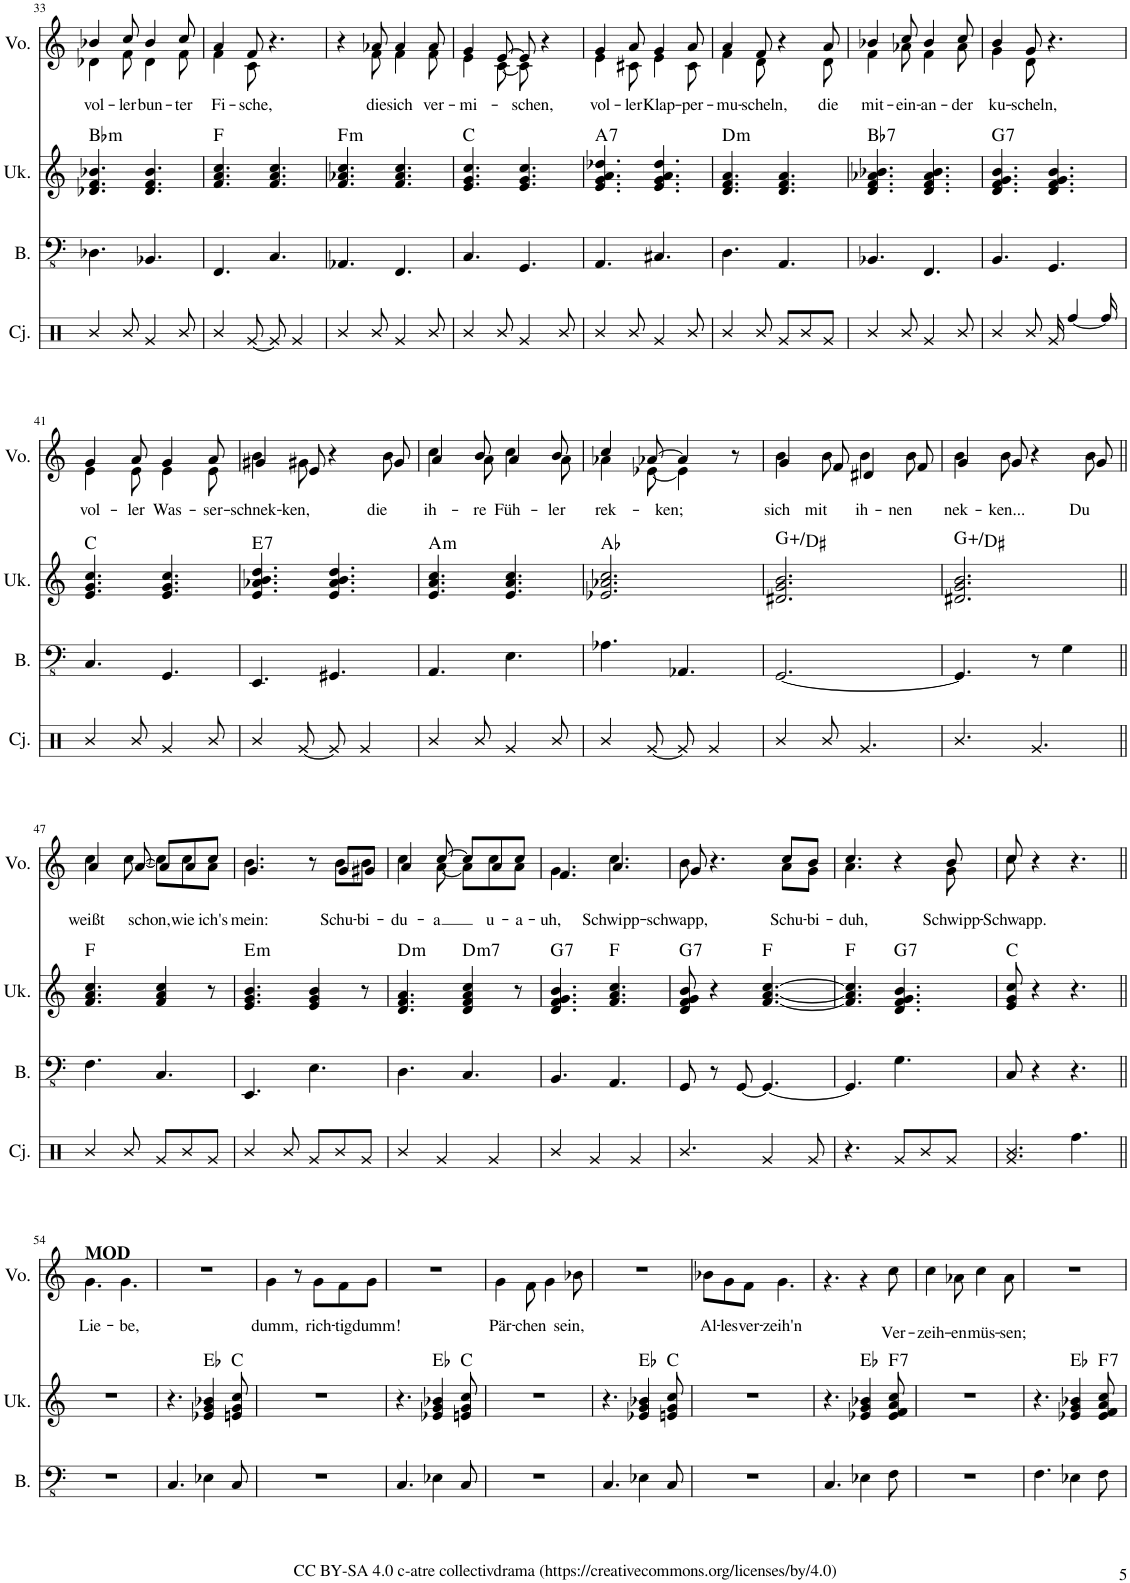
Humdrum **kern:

**kern	**kern	**harte	**kern	**text
*part3	*part2	*part2	*part1	*part1
*staff3	*staff2	*	*staff1	*staff1
*I"(Kontra-)Bass (Klavier, links)	*I"Ukulele (Klavier, rechts)	*	*I"Gesang	*
*I'B.	*I'Uk.	*	*I'G.	*
!!LO:PB:g=z
*clefFv4	*clefG2	*	*clefG2	*
*k[]	*k[]	*	*k[]	*
*M6/8	*M6/8	*	*M6/8	*
=33	=33	=33	=33	=33
!	!	!LO:H:kt=m	!	!LO:LY:b
*	*	*	*^	*
4.DD-X\	4.d-X/ 4.f/ 4.b-X/	Bb:min	4b-X/	4d-X\	vol-
!	!	!	!	!	!LO:LY:b
.	.	.	8cc/	8f\	-ler
!	!	!	!	!	!LO:LY:b
4.BBB-X/	4.d-/ 4.f/ 4.b-/	.	4b-/	4d-\	bun-
!	!	!	!	!	!LO:LY:b
.	.	.	8cc/	8f\	-ter
=34	=34	=34	=34	=34	=34
!	!	!	!	!	!LO:LY:b
4.FFF/	4.f/ 4.a/ 4.cc/	F:maj	4a/	4f\	Fi-
!	!	!	!	!	!LO:LY:b
.	.	.	8f/	8c\	-sche,
4.CC/	4.f/ 4.a/ 4.cc/	.	4.r	4.ryy	.
=35	=35	=35	=35	=35	=35
!	!	!LO:H:kt=m	!	!	!
4.AAA-X/	4.f/ 4.a-X/ 4.cc/	F:min	4r	4ryy	.
!	!	!	!	!	!LO:LY:b
.	.	.	8a-X/	8f\	die
!	!	!	!	!	!LO:LY:b
4.FFF/	4.f/ 4.a-/ 4.cc/	.	4a-/	4f\	sich
!	!	!	!	!	!LO:LY:b
.	.	.	8a-/	8f\	ver-
=36	=36	=36	=36	=36	=36
!	!	!	!	!	!LO:LY:b
4.CC/	4.e/ 4.g/ 4.cc/	C:maj	4g/	4e\	-mi-
!	!	!	!	!	!LO:LY:b
.	.	.	[8e/	[8c\	-schen,
4.GGG/	4.e/ 4.g/ 4.cc/	.	8e/]	8c\]	.
.	.	.	4r	4ryy	.
=37	=37	=37	=37	=37	=37
!	!	!LO:H:kt=7	!	!	!LO:LY:b
4.AAA/	4.e/ 4.g/ 4.a/ 4.dd-X/	A:7	4g/	4e\	vol-
!	!	!	!	!	!LO:LY:b
.	.	.	8a/	8c#X\	-ler
!	!	!	!	!	!LO:LY:b
4.CC#X/	4.e/ 4.g/ 4.a/ 4.dd-/	.	4g/	4e\	Klap-
!	!	!	!	!	!LO:LY:b
.	.	.	8a/	8c#\	-per-
=38	=38	=38	=38	=38	=38
!	!	!LO:H:kt=m	!	!	!LO:LY:b
4.DD\	4.d/ 4.f/ 4.a/	D:min	4a/	4f\	-mu-
!	!	!	!	!	!LO:LY:b
.	.	.	8f/	8d\	-scheln,
4.AAA/	4.d/ 4.f/ 4.a/	.	4r	4ryy	.
!	!	!	!	!	!LO:LY:b
.	.	.	8a/	8d\	die
=39	=39	=39	=39	=39	=39
!	!	!LO:H:kt=7	!	!	!LO:LY:b
4.BBB-X/	4.d/ 4.f/ 4.a-X/ 4.b-X/	Bb:7	4b-X/	4f\	mit-
!	!	!	!	!	!LO:LY:b
.	.	.	8cc/	8a-X\	-ein-
!	!	!	!	!	!LO:LY:b
4.FFF/	4.d/ 4.f/ 4.a-/ 4.b-/	.	4b-/	4f\	-an-
!	!	!	!	!	!LO:LY:b
.	.	.	8cc/	8a-\	-der
=40	=40	=40	=40	=40	=40
!	!	!LO:H:kt=7	!	!	!LO:LY:b
4.BBB/	4.d/ 4.f/ 4.g/ 4.b/	G:7	4b/	4g\	ku-
!	!	!	!	!	!LO:LY:b
.	.	.	8g/	8d\	-scheln,
4.GGG/	4.d/ 4.f/ 4.g/ 4.b/	.	4.r	4.ryy	.
!!LO:LB:g=z	!!
=41	=41	=41	=41	=41	=41
!	!	!	!	!	!LO:LY:b
4.CC/	4.e/ 4.g/ 4.cc/	C:maj	4g/	4e\	vol-
!	!	!	!	!	!LO:LY:b
.	.	.	8a/	8e\	-ler
!	!	!	!	!	!LO:LY:b
4.GGG/	4.e/ 4.g/ 4.cc/	.	4g/	4e\	Was-
!	!	!	!	!	!LO:LY:b
.	.	.	8a/	8e\	-ser-
=42	=42	=42	=42	=42	=42
!	!	!LO:H:kt=7	!	!	!LO:LY:b
4.EEE/	4.e/ 4.a-X/ 4.b/ 4.dd/	E:7	4g#X/	4b\	-schnek-
!	!	!	!	!	!LO:LY:b
.	.	.	8e/	8g#X\	-ken,
4.GGG#X/	4.e/ 4.a-/ 4.b/ 4.dd/	.	4r	4ryy	.
!	!	!	!	!	!LO:LY:b
.	.	.	8g#/	8b\	die
=43	=43	=43	=43	=43	=43
!	!	!LO:H:kt=m	!	!	!LO:LY:b
4.AAA/	4.e/ 4.a/ 4.cc/	A:min	4a/	4cc\	ih-
!	!	!	!	!	!LO:LY:b
.	.	.	8b/	8a\	-re
!	!	!	!	!	!LO:LY:b
4.EE\	4.e/ 4.a/ 4.cc/	.	4a/	4cc\	Füh-
!	!	!	!	!	!LO:LY:b
.	.	.	8b/	8a\	-ler
=44	=44	=44	=44	=44	=44
!	!	!	!	!	!LO:LY:b
4.AA-X\	2.e-X/ 2.a-X/ 2.cc/	Ab:maj	4cc/	4a-X\	rek-
!	!	!	!	!	!LO:LY:b
.	.	.	[8a-X/	[8e-X\	-ken;
4.AAA-X/	.	.	4a-/]	4e-\]	.
.	.	.	8r	8ryy	.
=45	=45	=45	=45	=45	=45
!	!	!	!	!	!LO:LY:b
[2.GGG/	2.d#X/ 2.g/ 2.b/	G:aug/#5	4g/	4b\	sich
!	!	!	!	!	!LO:LY:b
.	.	.	8f/	8b\	mit
!	!	!	!	!	!LO:LY:b
.	.	.	4d#X/	4b\	ih-
!	!	!	!	!	!LO:LY:b
.	.	.	8f/	8b\	-nen
=46	=46	=46	=46	=46	=46
!	!	!	!	!	!LO:LY:b
4.GGG/]	2.d#X/ 2.g/ 2.b/	G:aug/#5	4g/	4b\	nek-
!	!	!	!	!	!LO:LY:b
.	.	.	8g/	8b\	-ken...
8r	.	.	4r	4ryy	.
4GG\	.	.	.	.	.
!	!	!	!	!	!LO:LY:b
.	.	.	8g/	8b\	Du
!!LO:LB:g=z	!!
=47||	=47||	=47||	=47||	=47||	=47||
!	!	!	!	!	!LO:LY:b
4.FF\	4.f/ 4.a/ 4.cc/	F:maj	4a/	4cc\	weißt
!	!	!	!	!	!LO:LY:b
.	.	.	[8a/	[8cc\	schon,
4.CC/	4f/ 4a/ 4cc/	.	8a/L]	8cc\L]	.
!	!	!	!	!	!LO:LY:b
.	.	.	8a/	8cc\	wie
!	!	!	!	!	!LO:LY:b
.	8r	.	8cc/J	8a\J	ich's
=48	=48	=48	=48	=48	=48
!	!	!LO:H:kt=m	!	!	!LO:LY:b
4.EEE/	4.e/ 4.g/ 4.b/	E:min	4.g/	4.b\	mein:
4.EE\	4e/ 4g/ 4b/	.	8r	8ryy	.
!	!	!	!	!	!LO:LY:b
.	.	.	8g/L	8b\L	Schu-
!	!	!	!	!	!LO:LY:b
.	8r	.	8g#X/J	8b\J	-bi-
=49	=49	=49	=49	=49	=49
!	!	!LO:H:kt=m	!	!	!LO:LY:b
4.DD\	4.d/ 4.f/ 4.a/	D:min	4a/	4cc\	-du-
!	!	!	!	!	!LO:LY:b
.	.	.	[8cc/	[8a\	-a
!	!	!LO:H:kt=m7	!	!	!
4.CC/	4d/ 4f/ 4a/ 4cc/	D:min7	8cc/L]	8a\L]	.
!	!	!	!	!	!LO:LY:b
.	.	.	8a/	8cc\	u-
!	!	!	!	!	!LO:LY:b
.	8r	.	8cc/J	8a\J	-a-
=50	=50	=50	=50	=50	=50
!	!	!LO:H:kt=7	!	!	!LO:LY:b
4.BBB/	4.d/ 4.f/ 4.g/ 4.b/	G:7	4.f/	4.g\	-uh,
!	!	!	!	!	!LO:LY:b
4.AAA/	4.f/ 4.a/ 4.cc/	F:maj	4.a/	4.cc\	Schwipp-
=51	=51	=51	=51	=51	=51
!	!	!LO:H:kt=7	!	!	!LO:LY:b
8GGG/	8d/ 8f/ 8g/ 8b/	G:7	8g/	8b\	-schwapp,
8r	4r	.	4.r	4.ryy	.
[8GGG/	.	.	.	.	.
4.GGG/_	[4.f/ [4.a/ [4.cc/	F:maj	.	.	.
!	!	!	!	!	!LO:LY:b
.	.	.	8cc/L	8a\L	Schu-
!	!	!	!	!	!LO:LY:b
.	.	.	8b/J	8g\J	-bi-
=52	=52	=52	=52	=52	=52
!	!	!	!	!	!LO:LY:b
4.GGG/]	4.f/] 4.a/] 4.cc/]	F:maj	4.cc/	4.a\	-duh,
!	!	!LO:H:kt=7	!	!	!
4.GG\	4.d/ 4.f/ 4.g/ 4.b/	G:7	4r	4ryy	.
!	!	!	!	!	!LO:LY:b
.	.	.	8b/	8g\	Schwipp-
=53	=53	=53	=53	=53	=53
!	!	!	!	!	!LO:LY:b
8CC/	8e/ 8g/ 8cc/	C:maj	8cc/	8cc\	-Schwapp.
4r	4r	.	4r	4ryy	.
4.r	4.r	.	4.r	4.ryy	.
!!LO:LB:g=z	!!
=54||	=54||	=54||	=54||	=54||	=54||
!	!	!	!LO:TX:a:B:t=MOD	!	!
!	!	!	!	!	!LO:LY:b
2.r	2.r	.	4.ryy	4.g\	Lie-
!	!	!	!	!	!LO:LY:b
.	.	.	8ryy	4.g\	-be,
.	.	.	4ryy	.	.
=55	=55	=55	=55	=55	=55
4.CC/	4.r	.	2.r	2.ryy	.
4EE-X\	4e-X/ 4g/ 4b-X/	Eb:maj	.	.	.
8CC/	8en/ 8g/ 8cc/	C:maj	.	.	.
=56	=56	=56	=56	=56	=56
!	!	!	!	!	!LO:LY:b
2.r	2.r	.	4ryy	4g\	dumm,
.	.	.	8r	8ryy	.
!	!	!	!	!	!LO:LY:b
.	.	.	8ryy	8g\L	rich-
!	!	!	!	!	!LO:LY:b
.	.	.	8ryy	8f\	-tig
!	!	!	!	!	!LO:LY:b
.	.	.	8ryy	8g\J	dumm!
*	*	*	*v	*v	*
=57	=57	=57	=57	=57
4.CC/	4.r	.	2.r	.
4EE-X\	4e-X/ 4g/ 4b-X/	Eb:maj	.	.
8CC/	8en/ 8g/ 8cc/	C:maj	.	.
=58	=58	=58	=58	=58
*	*	*	*^	*
!	!	!	!	!	!LO:LY:b
2.r	2.r	.	4ryy	4g\	Pär-
!	!	!	!	!	!LO:LY:b
.	.	.	8ryy	8f\	-chen
!	!	!	!	!	!LO:LY:b
.	.	.	4ryy	4g\	-sein,
.	.	.	8ryy	8b-X\	.
*	*	*	*v	*v	*
=59	=59	=59	=59	=59
4.CC/	4.r	.	2.r	.
4EE-X\	4e-X/ 4g/ 4b-X/	Eb:maj	.	.
8CC/	8en/ 8g/ 8cc/	C:maj	.	.
=60	=60	=60	=60	=60
*	*	*	*^	*
!	!	!	!	!	!LO:LY:b
2.r	2.r	.	4.ryy	8b-X\L	Al-
!	!	!	!	!	!LO:LY:b
.	.	.	.	8g\	-les
!	!	!	!	!	!LO:LY:b
.	.	.	.	8f\J	ver-
!	!	!	!	!	!LO:LY:b
.	.	.	4ryy	4.g\	-zeih'n
.	.	.	8ryy	.	.
=61	=61	=61	=61	=61	=61
4.CC/	4.r	.	2.ryy	4.r	.
4EE-X\	4e-X/ 4g/ 4b-X/	Eb:maj	.	4r	.
!	!	!LO:H:kt=7	!	!	!LO:LY:b
8FF\	8e-/ 8f/ 8a/ 8cc/	F:7	.	8cc\	Ver-
=62	=62	=62	=62	=62	=62
!	!	!	!	!	!LO:LY:b
2.r	2.r	.	8ryy	4cc\	-zeih-
.	.	.	4ryy	.	.
!	!	!	!	!	!LO:LY:b
.	.	.	.	8a-X\	-en
!	!	!	!	!	!LO:LY:b
.	.	.	4.ryy	4cc\	müs-
!	!	!	!	!	!LO:LY:b
.	.	.	.	8a-\	-sen;
*	*	*	*v	*v	*
=63	=63	=63	=63	=63
4.FF\	4.r	.	2.r	.
4EE-X\	4e-X/ 4g/ 4b-X/	Eb:maj	.	.
!	!	!LO:H:kt=7	!	!
8FF\	8e-/ 8f/ 8a/ 8cc/	F:7	.	.
=	=	=	=	=
*-	*-	*-	*-	*-
